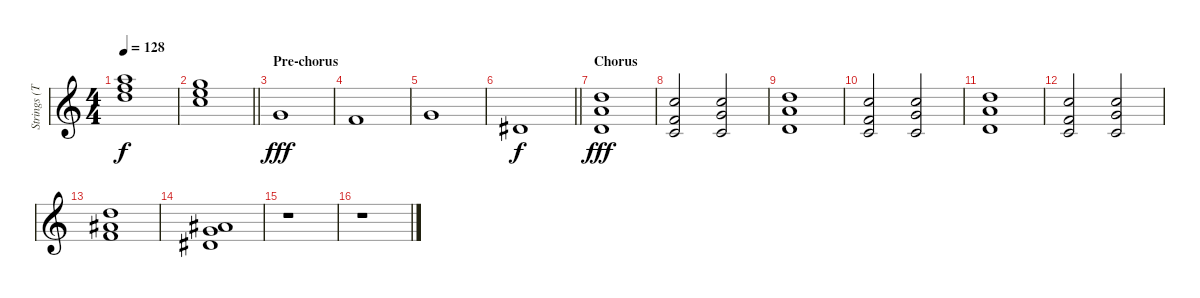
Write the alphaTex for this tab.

\track ("Strings (Toumas)" "Strings (T") {instrument stringensemble1}
\staff {score}
\tuning (E4 B3 G3 D3 A2 E2) {hide}
\ts (4 4)
\tempo 128
\clef g2
\ks c
(10.1 18.2 26.3).1{dy f} |
\barLineRight lightlight
(8.1 17.2 24.3).1 |
\section ("" "Pre-chorus")
3.1.1{dy fff volume 9} |
1.1.1 |
3.1.1 |
\barLineRight lightlight
4.2.1{dy f} |
\section ("" "Chorus")
(5.1 3.2 19.3).1{dy fff volume 10 instrument stringensemble1} |
(1.1 1.2 17.3).2 (3.1 1.2 17.3).2 |
(5.1 3.2 19.3).1 |
(1.1 1.2 17.3).2 (3.1 1.2 17.3).2 |
(5.1 3.2 19.3).1 |
(1.1 1.2 17.3).2 (3.1 1.2 17.3).2 |
(1.1 11.2 19.3).1 |
(11.2 12.3 13.4).1 |
r.1 |
r.1
